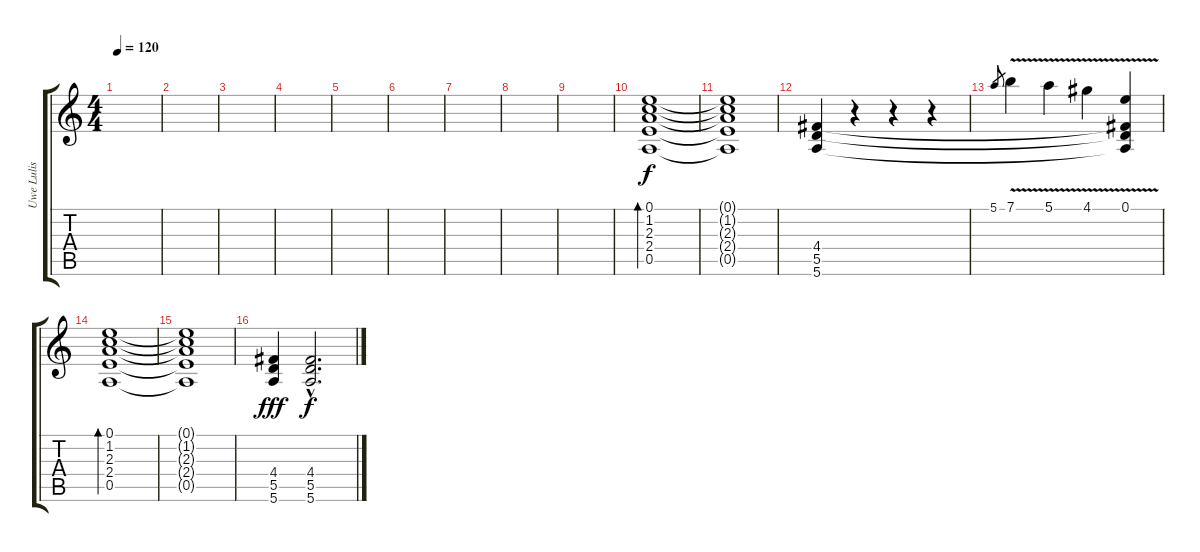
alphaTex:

\track ("Uwe Lulis Guitar" "Uwe Lulis ") {instrument electricguitarjazz}
\staff {score tabs}
\tuning (E4 B3 G3 D3 A2 E2) {hide}
\ts (4 4)
\tempo 120
\clef g2
\ks c
|
|
|
|
|
|
|
|
|
(0.1 1.2 2.3 2.4 0.5).1{bd 120 instrument electricguitarjazz} |
(0.1{t} 1.2{t} 2.3{t} 2.4{t} 0.5{t}).1 |
(4.4 5.5 5.6).4 r.4 r.4 r.4 |
5.1.8{gr} 7.1{v}.4 5.1{v}.4 4.1{v}.4 (0.1{v} 4.4{t} 5.5{t} 5.6{t}).4 |
(0.1 1.2 2.3 2.4 0.5).1{bd 120} |
(0.1{t} 1.2{t} 2.3{t} 2.4{t} 0.5{t}).1 |
(4.4 5.5 5.6).4{dy fff instrument distortionguitar} (4.4{hac} 5.5{hac} 5.6{hac}).2{d dy f}
